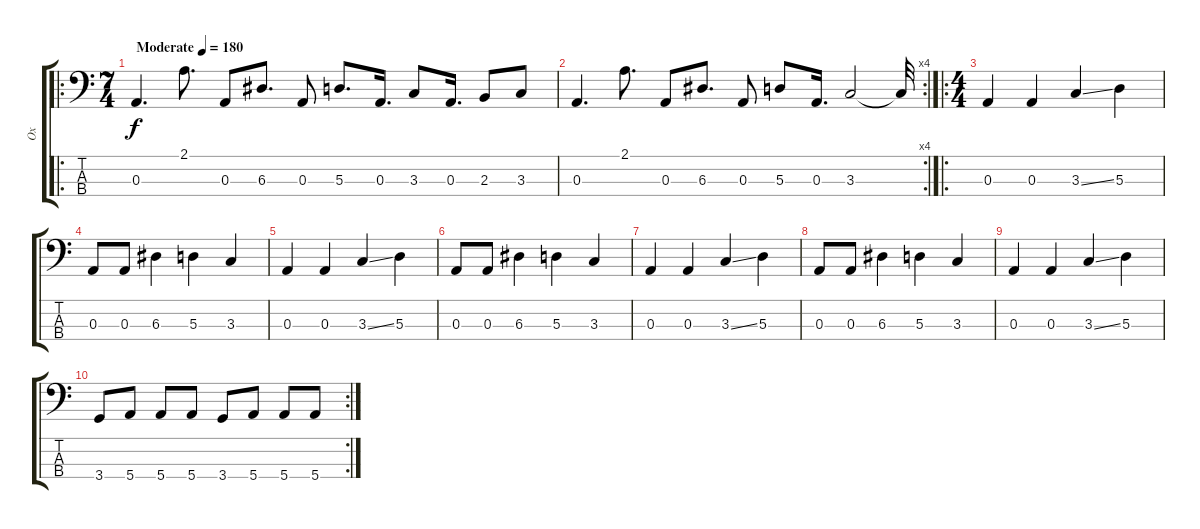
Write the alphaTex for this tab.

\track ("Ox" "Ox") {instrument electricbassfinger}
\staff {score tabs}
\tuning (G2 D2 A1 E1) {hide}
\ro
\ts (7 4)
\tempo (180 "Moderate")
\clef f4
\ks c
0.3.4{d dy f instrument electricbassfinger} 2.1.8{d} 0.3.8 6.3.8{d} 0.3.8 5.3.8{d} 0.3.16{d} 3.3.8 0.3.16{d} 2.3.8 3.3.8 |
\rc 4
0.3.4{d} 2.1.8{d} 0.3.8 6.3.8{d} 0.3.8 5.3.8 0.3.16{d} 3.3.2 3.3{t}.32 |
\ro
\ts (4 4)
0.3.4 0.3.4 3.3{ss}.4 5.3.4 |
0.3.8 0.3.8 6.3.4 5.3.4 3.3.4 |
0.3.4 0.3.4 3.3{ss}.4 5.3.4 |
0.3.8 0.3.8 6.3.4 5.3.4 3.3.4 |
0.3.4 0.3.4 3.3{ss}.4 5.3.4 |
0.3.8 0.3.8 6.3.4 5.3.4 3.3.4 |
0.3.4 0.3.4 3.3{ss}.4 5.3.4 |
\rc 2
3.4.8 5.4.8 5.4.8 5.4.8 3.4.8 5.4.8 5.4.8 5.4.8
